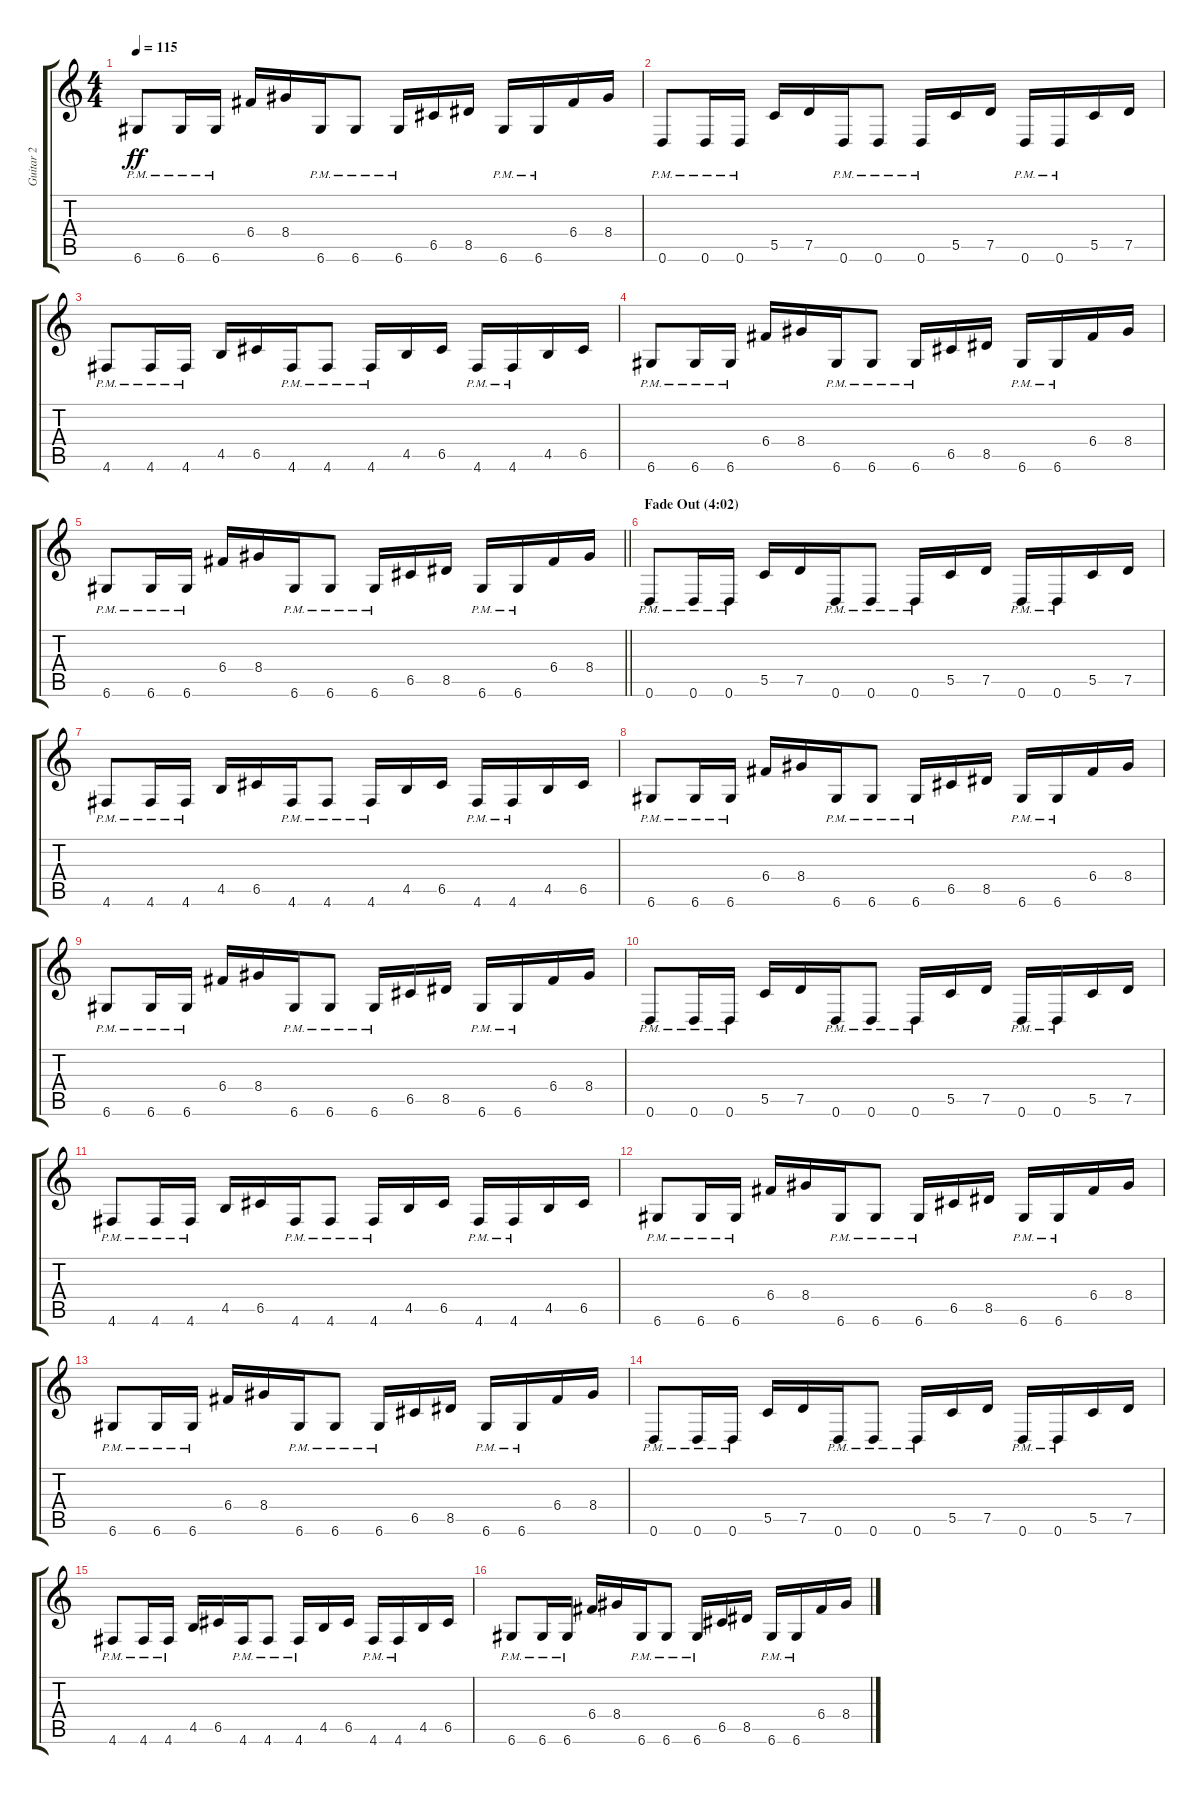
\track ("Guitar 2" "Guitar 2") {instrument distortionguitar}
\staff {score tabs}
\tuning (D4 A3 F3 C3 G2 D2) {hide}
\ts (4 4)
\tempo 115
\clef g2
\ks c
6.6{pm}.8{dy ff} 6.6{pm}.16 6.6{pm}.16 6.4.16 8.4.16 6.6{pm}.16 6.6{pm}.8 6.6{pm}.16 6.5.16 8.5.16 6.6{pm}.16 6.6{pm}.16 6.4.16 8.4.16 |
0.6{pm}.8 0.6{pm}.16 0.6{pm}.16 5.5.16 7.5.16 0.6{pm}.16 0.6{pm}.8 0.6{pm}.16 5.5.16 7.5.16 0.6{pm}.16 0.6{pm}.16 5.5.16 7.5.16 |
4.6{pm}.8 4.6{pm}.16 4.6{pm}.16 4.5.16 6.5.16 4.6{pm}.16 4.6{pm}.8 4.6{pm}.16 4.5.16 6.5.16 4.6{pm}.16 4.6{pm}.16 4.5.16 6.5.16 |
6.6{pm}.8 6.6{pm}.16 6.6{pm}.16 6.4.16 8.4.16 6.6{pm}.16 6.6{pm}.8 6.6{pm}.16 6.5.16 8.5.16 6.6{pm}.16 6.6{pm}.16 6.4.16 8.4.16 |
\barLineRight lightlight
6.6{pm}.8 6.6{pm}.16 6.6{pm}.16 6.4.16 8.4.16 6.6{pm}.16 6.6{pm}.8 6.6{pm}.16 6.5.16 8.5.16 6.6{pm}.16 6.6{pm}.16 6.4.16 8.4.16 |
\section ("" "Fade Out (4:02)")
0.6{pm}.8{volume 11} 0.6{pm}.16 0.6{pm}.16 5.5.16 7.5.16 0.6{pm}.16 0.6{pm}.8 0.6{pm}.16 5.5.16 7.5.16 0.6{pm}.16 0.6{pm}.16 5.5.16 7.5.16 |
4.6{pm}.8 4.6{pm}.16 4.6{pm}.16 4.5.16 6.5.16 4.6{pm}.16 4.6{pm}.8 4.6{pm}.16 4.5.16 6.5.16 4.6{pm}.16 4.6{pm}.16 4.5.16 6.5.16 |
6.6{pm}.8 6.6{pm}.16 6.6{pm}.16 6.4.16 8.4.16 6.6{pm}.16 6.6{pm}.8 6.6{pm}.16 6.5.16 8.5.16 6.6{pm}.16 6.6{pm}.16 6.4.16 8.4.16 |
6.6{pm}.8 6.6{pm}.16 6.6{pm}.16 6.4.16 8.4.16 6.6{pm}.16 6.6{pm}.8 6.6{pm}.16 6.5.16 8.5.16 6.6{pm}.16 6.6{pm}.16 6.4.16 8.4.16 |
0.6{pm}.8{volume 9} 0.6{pm}.16 0.6{pm}.16 5.5.16 7.5.16 0.6{pm}.16 0.6{pm}.8 0.6{pm}.16 5.5.16 7.5.16 0.6{pm}.16 0.6{pm}.16 5.5.16 7.5.16 |
4.6{pm}.8 4.6{pm}.16 4.6{pm}.16 4.5.16 6.5.16 4.6{pm}.16 4.6{pm}.8 4.6{pm}.16 4.5.16 6.5.16 4.6{pm}.16 4.6{pm}.16 4.5.16 6.5.16 |
6.6{pm}.8 6.6{pm}.16 6.6{pm}.16 6.4.16 8.4.16 6.6{pm}.16 6.6{pm}.8 6.6{pm}.16 6.5.16 8.5.16 6.6{pm}.16 6.6{pm}.16 6.4.16 8.4.16 |
6.6{pm}.8 6.6{pm}.16 6.6{pm}.16 6.4.16 8.4.16 6.6{pm}.16 6.6{pm}.8 6.6{pm}.16 6.5.16 8.5.16 6.6{pm}.16 6.6{pm}.16 6.4.16 8.4.16 |
0.6{pm}.8{volume 6} 0.6{pm}.16 0.6{pm}.16 5.5.16 7.5.16 0.6{pm}.16 0.6{pm}.8 0.6{pm}.16 5.5.16 7.5.16 0.6{pm}.16 0.6{pm}.16 5.5.16 7.5.16 |
4.6{pm}.8 4.6{pm}.16 4.6{pm}.16 4.5.16 6.5.16 4.6{pm}.16 4.6{pm}.8 4.6{pm}.16 4.5.16 6.5.16 4.6{pm}.16 4.6{pm}.16 4.5.16 6.5.16 |
6.6{pm}.8 6.6{pm}.16 6.6{pm}.16 6.4.16 8.4.16 6.6{pm}.16 6.6{pm}.8 6.6{pm}.16 6.5.16 8.5.16 6.6{pm}.16 6.6{pm}.16 6.4.16 8.4.16
